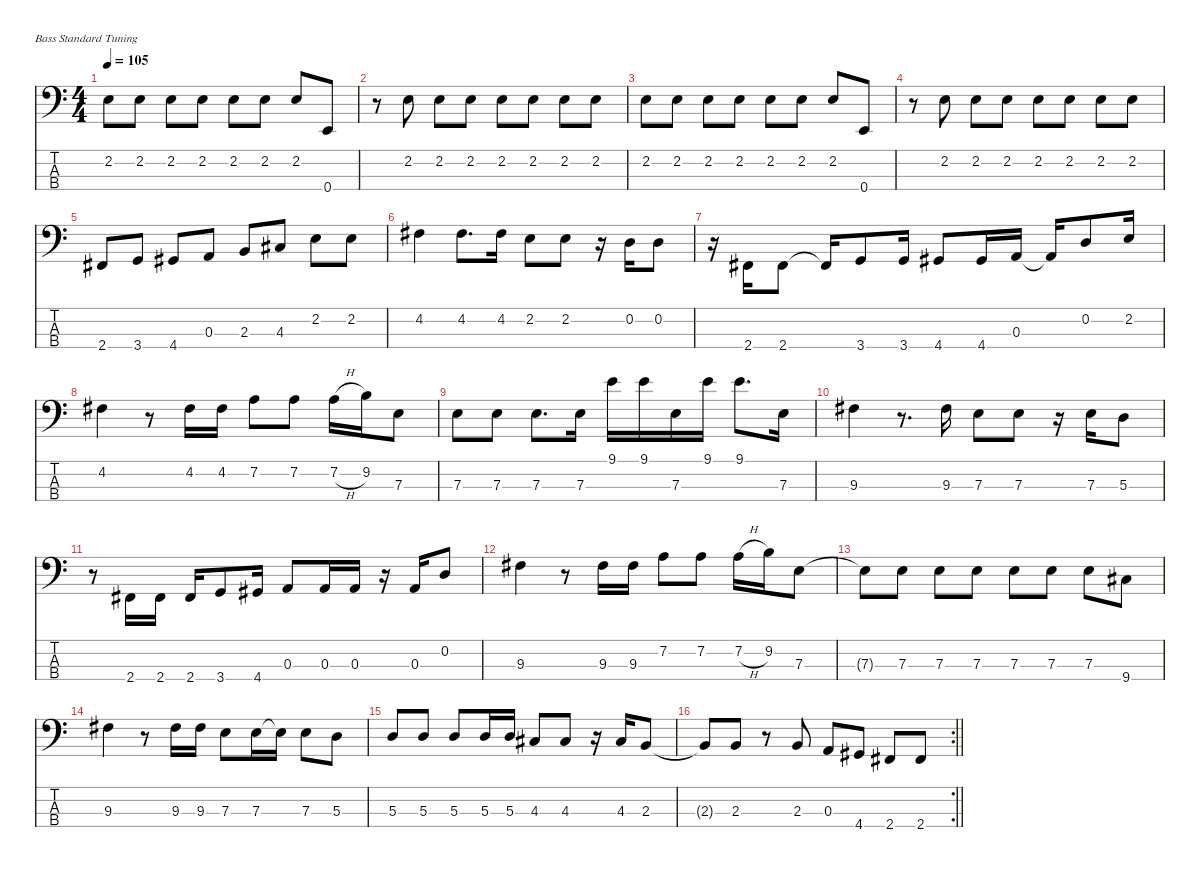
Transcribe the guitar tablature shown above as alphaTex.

\defaultSystemsLayout 4
\hideDynamics
\bracketExtendMode nobrackets
\singleTrackTrackNamePolicy hidden
\multiTrackTrackNamePolicy hidden
\otherSystemsTrackNameOrientation horizontal
\track ("Jones" "el.bs.") {defaultSystemsLayout 4 instrument electricbassfinger}
\staff {score tabs}
\tuning (G2 D2 A1 E1)
\ts (4 4)
\tempo 105
\clef f4
\ks c
2.2.8{dy f beam Down} 2.2.8{beam Down} 2.2.8{beam Down} 2.2.8{beam Down} 2.2.8{beam Down} 2.2.8{beam Down} 2.2.8{beam Up} 0.4.8{beam Up} |
r.8{beam Down} 2.2.8{beam Down} 2.2.8{beam Down} 2.2.8{beam Down} 2.2.8{beam Down} 2.2.8{beam Down} 2.2.8{beam Down} 2.2.8{beam Down} |
2.2.8{beam Down} 2.2.8{beam Down} 2.2.8{beam Down} 2.2.8{beam Down} 2.2.8{beam Down} 2.2.8{beam Down} 2.2.8{beam Up} 0.4.8{beam Up} |
r.8{beam Down} 2.2.8{beam Down} 2.2.8{beam Down} 2.2.8{beam Down} 2.2.8{beam Down} 2.2.8{beam Down} 2.2.8{beam Down} 2.2.8{beam Down} |
2.4{acc #}.8{beam Up} 3.4.8{beam Up} 4.4{acc #}.8{beam Up} 0.3.8{beam Up} 2.3.8{beam Up} 4.3{acc #}.8{beam Up} 2.2.8{beam Down} 2.2.8{beam Down} |
4.2{acc #}.4{beam Down} 4.2{acc #}.8{d beam Down} 4.2{acc #}.16{beam Down} 2.2.8{beam Down} 2.2.8{beam Down} r.16{beam Down} 0.2.16{beam Up} 0.2.8{beam Up} |
r.16{beam Down} 2.4{acc #}.16{beam Up} 2.4{acc #}.8{beam Up} 2.4{t acc #}.16{beam Up} 3.4.8{beam Up} 3.4.16{beam Up} 4.4{acc #}.8{beam Up} 4.4{acc #}.16{beam Up} 0.3.16{beam Up} 0.3{t}.16{beam Up} 0.2.8{beam Up} 2.2.16{beam Up} |
4.2{acc #}.4{beam Down} r.8{beam Down} 4.2{acc #}.16{beam Down} 4.2{acc #}.16{beam Down} 7.2.8{beam Down} 7.2.8{beam Down} 7.2{h}.16{beam Down} 9.2.16{beam Down} 7.3.8{beam Down} |
7.3.8{beam Down} 7.3.8{beam Down} 7.3.8{d beam Down} 7.3.16{beam Down} 9.1.16{beam Down} 9.1.16{beam Down} 7.3.16{beam Down} 9.1.16{beam Down} 9.1.8{d beam Down} 7.3.16{beam Down} |
9.3{acc #}.4{beam Down} r.8{d beam Down} 9.3{acc #}.16{beam Down} 7.3.8{beam Down} 7.3.8{beam Down} r.16{beam Down} 7.3.16{beam Down} 5.3.8{beam Down} |
r.8{beam Down} 2.4{acc #}.16{beam Up} 2.4{acc #}.16{beam Up} 2.4{acc #}.16{beam Up} 3.4.8{beam Up} 4.4{acc #}.16{beam Up} 0.3.8{beam Up} 0.3.16{beam Up} 0.3.16{beam Up} r.16{beam Up} 0.3.16{beam Up} 0.2.8{beam Up} |
9.3{acc #}.4{beam Down} r.8{beam Down} 9.3{acc #}.16{beam Down} 9.3{acc #}.16{beam Down} 7.2.8{beam Down} 7.2.8{beam Down} 7.2{h}.16{beam Down} 9.2.16{beam Down} 7.3.8{beam Down} |
7.3{t}.8{beam Down} 7.3.8{beam Down} 7.3.8{beam Down} 7.3.8{beam Down} 7.3.8{beam Down} 7.3.8{beam Down} 7.3.8{beam Down} 9.4{acc #}.8{beam Down} |
9.3{acc #}.4{beam Down} r.8{beam Down} 9.3{acc #}.16{beam Down} 9.3{acc #}.16{beam Down} 7.3.8{beam Down} 7.3.16{beam Down} 7.3{t}.16{beam Down} 7.3.8{beam Down} 5.3.8{beam Down} |
5.3.8{beam Up} 5.3.8{beam Up} 5.3.8{beam Up} 5.3.16{beam Up} 5.3.16{beam Up} 4.3{acc #}.8{beam Up} 4.3{acc #}.8{beam Up} r.16{beam Up} 4.3{acc #}.16{beam Up} 2.3.8{beam Up} |
\rc 2
\barLineRight lightlight
2.3{t}.8{beam Up} 2.3.8{beam Up} r.8{beam Up} 2.3.8{beam Up} 0.3.8{beam Up} 4.4{acc #}.8{beam Up} 2.4{acc #}.8{beam Up} 2.4{acc #}.8{beam Up}
